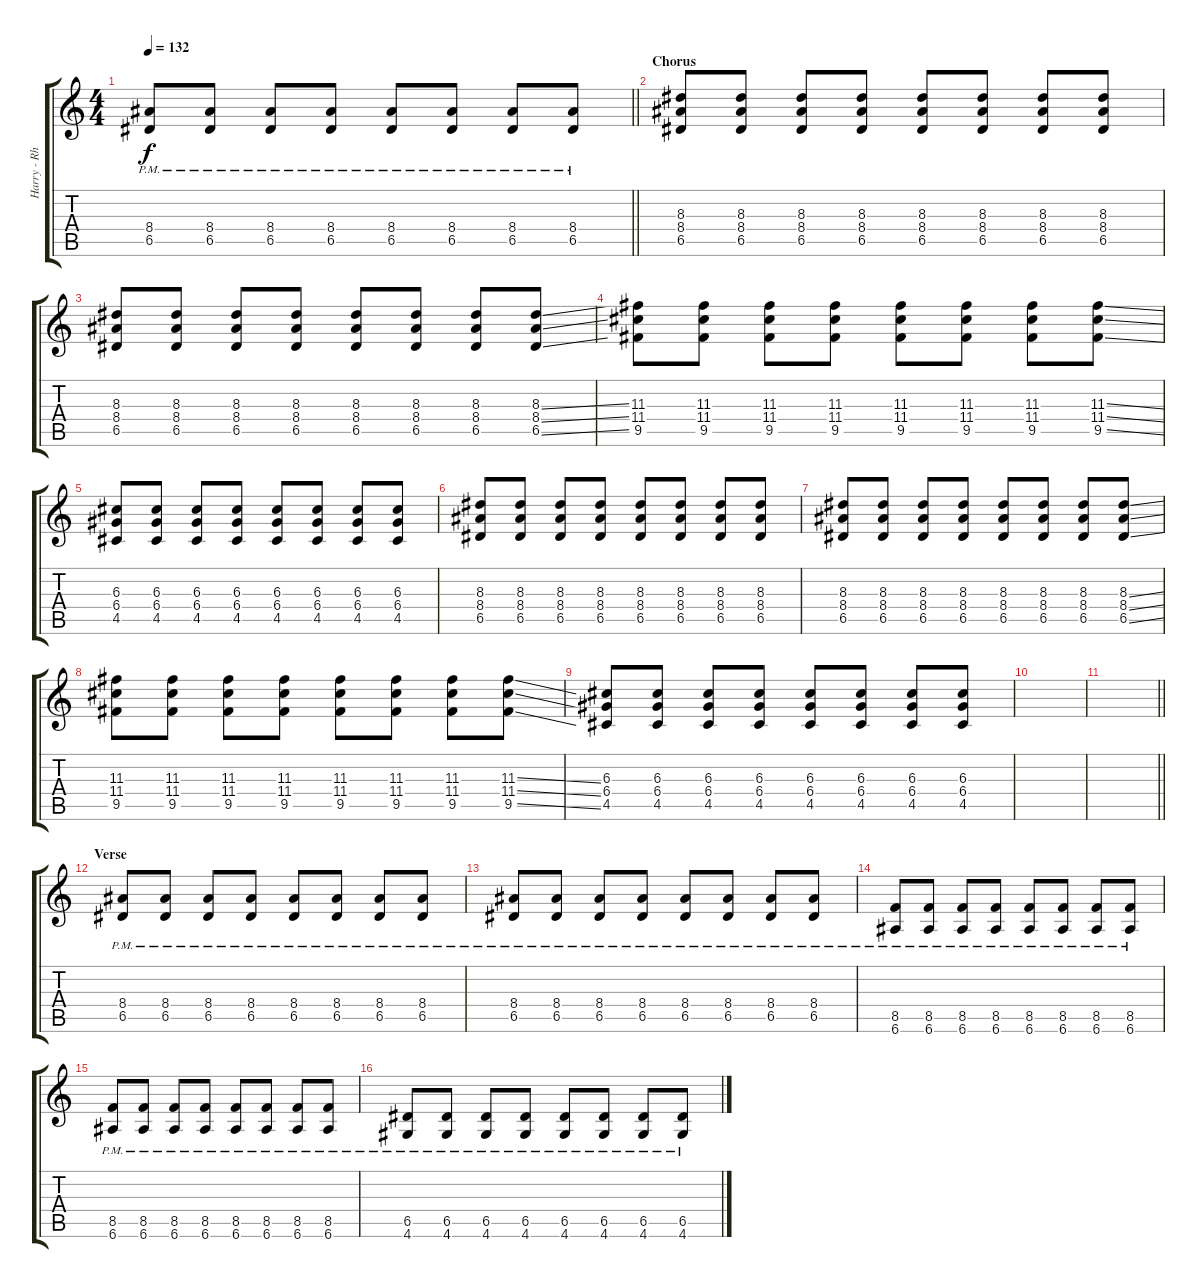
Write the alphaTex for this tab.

\track ("Harry - Rhythm Guitar" "Harry - Rh") {instrument electricguitarclean}
\staff {score tabs}
\tuning (E4 B3 G3 D3 A2 E2) {hide}
\ts (4 4)
\tempo 132
\clef g2
\barLineRight lightlight
\ks c
(8.4{pm} 6.5{pm}).8{dy f} (8.4{pm} 6.5{pm}).8 (8.4{pm} 6.5{pm}).8 (8.4{pm} 6.5{pm}).8 (8.4{pm} 6.5{pm}).8 (8.4{pm} 6.5{pm}).8 (8.4{pm} 6.5{pm}).8 (8.4{pm} 6.5{pm}).8 |
\section ("" "Chorus")
(8.3 8.4 6.5).8{instrument overdrivenguitar} (8.3 8.4 6.5).8 (8.3 8.4 6.5).8 (8.3 8.4 6.5).8 (8.3 8.4 6.5).8 (8.3 8.4 6.5).8 (8.3 8.4 6.5).8 (8.3 8.4 6.5).8 |
(8.3 8.4 6.5).8 (8.3 8.4 6.5).8 (8.3 8.4 6.5).8 (8.3 8.4 6.5).8 (8.3 8.4 6.5).8 (8.3 8.4 6.5).8 (8.3 8.4 6.5).8 (8.3{ss} 8.4{ss} 6.5{ss}).8 |
(11.3 11.4 9.5).8 (11.3 11.4 9.5).8 (11.3 11.4 9.5).8 (11.3 11.4 9.5).8 (11.3 11.4 9.5).8 (11.3 11.4 9.5).8 (11.3 11.4 9.5).8 (11.3{ss} 11.4{ss} 9.5{ss}).8 |
(6.3 6.4 4.5).8 (6.3 6.4 4.5).8 (6.3 6.4 4.5).8 (6.3 6.4 4.5).8 (6.3 6.4 4.5).8 (6.3 6.4 4.5).8 (6.3 6.4 4.5).8 (6.3 6.4 4.5).8 |
(8.3 8.4 6.5).8 (8.3 8.4 6.5).8 (8.3 8.4 6.5).8 (8.3 8.4 6.5).8 (8.3 8.4 6.5).8 (8.3 8.4 6.5).8 (8.3 8.4 6.5).8 (8.3 8.4 6.5).8 |
(8.3 8.4 6.5).8 (8.3 8.4 6.5).8 (8.3 8.4 6.5).8 (8.3 8.4 6.5).8 (8.3 8.4 6.5).8 (8.3 8.4 6.5).8 (8.3 8.4 6.5).8 (8.3{ss} 8.4{ss} 6.5{ss}).8 |
(11.3 11.4 9.5).8 (11.3 11.4 9.5).8 (11.3 11.4 9.5).8 (11.3 11.4 9.5).8 (11.3 11.4 9.5).8 (11.3 11.4 9.5).8 (11.3 11.4 9.5).8 (11.3{ss} 11.4{ss} 9.5{ss}).8 |
(6.3 6.4 4.5).8 (6.3 6.4 4.5).8 (6.3 6.4 4.5).8 (6.3 6.4 4.5).8 (6.3 6.4 4.5).8 (6.3 6.4 4.5).8 (6.3 6.4 4.5).8 (6.3 6.4 4.5).8 |
|
\barLineRight lightlight
|
\section ("" "Verse")
(8.4{pm} 6.5{pm}).8{instrument electricguitarclean} (8.4{pm} 6.5{pm}).8 (8.4{pm} 6.5{pm}).8 (8.4{pm} 6.5{pm}).8 (8.4{pm} 6.5{pm}).8 (8.4{pm} 6.5{pm}).8 (8.4{pm} 6.5{pm}).8 (8.4{pm} 6.5{pm}).8 |
(8.4{pm} 6.5{pm}).8 (8.4{pm} 6.5{pm}).8 (8.4{pm} 6.5{pm}).8 (8.4{pm} 6.5{pm}).8 (8.4{pm} 6.5{pm}).8 (8.4{pm} 6.5{pm}).8 (8.4{pm} 6.5{pm}).8 (8.4{pm} 6.5{pm}).8 |
(8.5{pm} 6.6{pm}).8 (8.5{pm} 6.6{pm}).8 (8.5{pm} 6.6{pm}).8 (8.5{pm} 6.6{pm}).8 (8.5{pm} 6.6{pm}).8 (8.5{pm} 6.6{pm}).8 (8.5{pm} 6.6{pm}).8 (8.5{pm} 6.6{pm}).8 |
(8.5{pm} 6.6{pm}).8 (8.5{pm} 6.6{pm}).8 (8.5{pm} 6.6{pm}).8 (8.5{pm} 6.6{pm}).8 (8.5{pm} 6.6{pm}).8 (8.5{pm} 6.6{pm}).8 (8.5{pm} 6.6{pm}).8 (8.5{pm} 6.6{pm}).8 |
(6.5{pm} 4.6{pm}).8 (6.5{pm} 4.6{pm}).8 (6.5{pm} 4.6{pm}).8 (6.5{pm} 4.6{pm}).8 (6.5{pm} 4.6{pm}).8 (6.5{pm} 4.6{pm}).8 (6.5{pm} 4.6{pm}).8 (6.5{pm} 4.6{pm}).8
